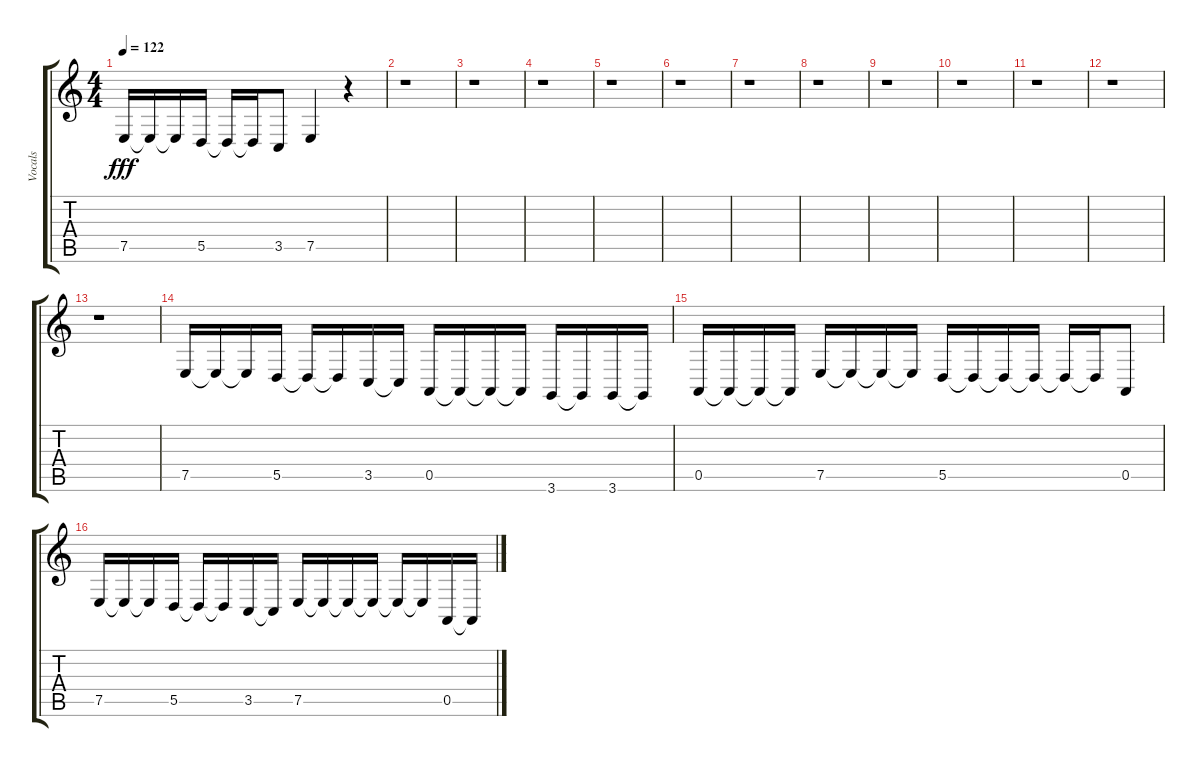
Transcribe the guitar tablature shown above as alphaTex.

\track ("Vocals" "Vocals") {instrument lead2sawtooth}
\staff {score tabs}
\tuning (E4 B3 G3 D3 A2 E2) {hide}
\ts (4 4)
\tempo 122
\clef g2
\ks c
7.5.16{dy fff} 7.5{t}.16 7.5{t}.16 5.5.16 5.5{t}.16 5.5{t}.16 3.5.8 7.5.4 r.4 |
r.1 |
r.1 |
r.1 |
r.1 |
r.1 |
r.1 |
r.1 |
r.1 |
r.1 |
r.1 |
r.1 |
r.1 |
7.5.16 7.5{t}.16 7.5{t}.16 5.5.16 5.5{t}.16 5.5{t}.16 3.5.16 3.5{t}.16 0.5.16 0.5{t}.16 0.5{t}.16 0.5{t}.16 3.6.16 3.6{t}.16 3.6.16 3.6{t}.16 |
0.5.16 0.5{t}.16 0.5{t}.16 0.5{t}.16 7.5.16 7.5{t}.16 7.5{t}.16 7.5{t}.16 5.5.16 5.5{t}.16 5.5{t}.16 5.5{t}.16 5.5{t}.16 5.5{t}.16 0.5.8 |
7.5.16 7.5{t}.16 7.5{t}.16 5.5.16 5.5{t}.16 5.5{t}.16 3.5.16 3.5{t}.16 7.5.16 7.5{t}.16 7.5{t}.16 7.5{t}.16 7.5{t}.16 7.5{t}.16 0.5.16 0.5{t}.16
